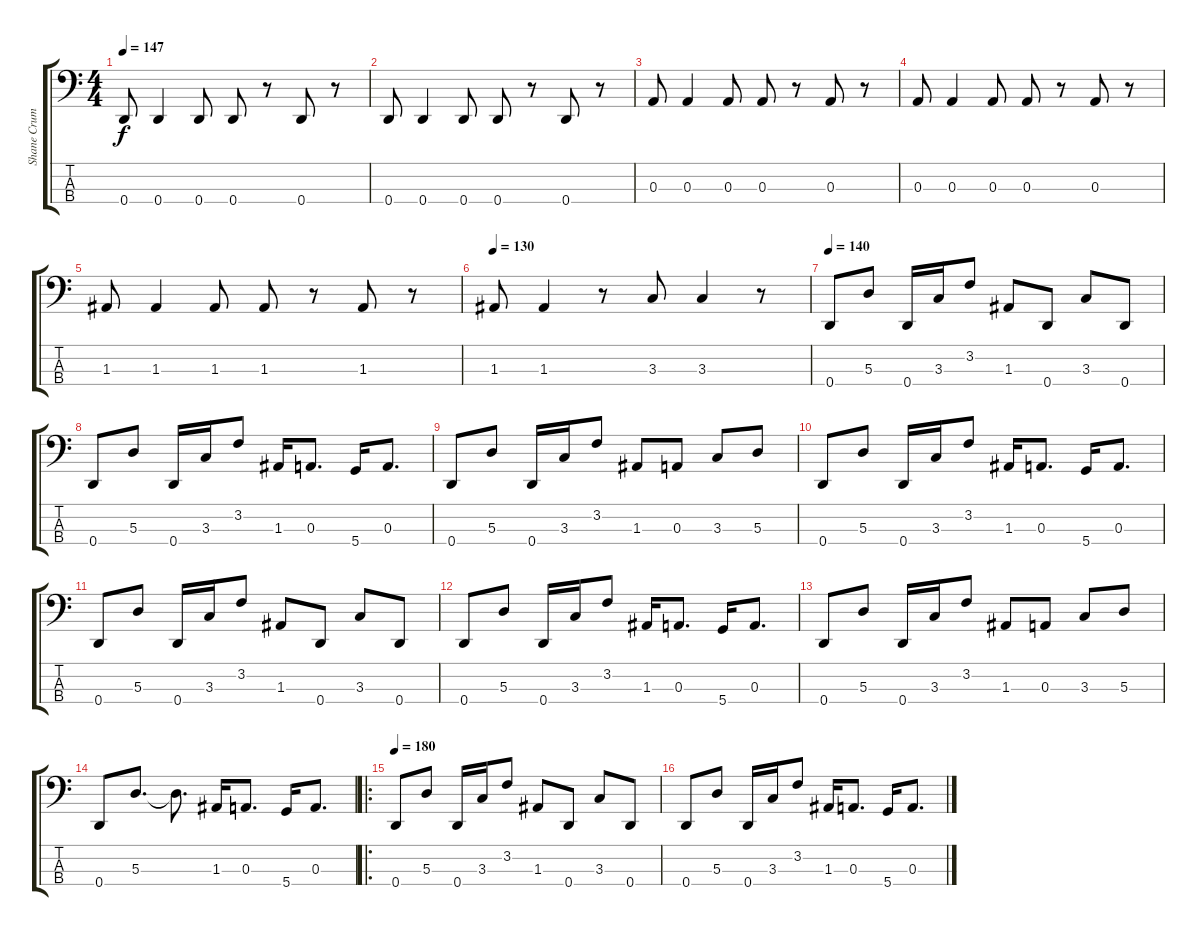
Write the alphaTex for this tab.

\track ("Shane Crump" "Shane Crum") {instrument electricbassfinger}
\staff {score tabs}
\tuning (G2 D2 A1 D1) {hide}
\ts (4 4)
\tempo 147
\clef f4
\ks c
0.4.8{dy f} 0.4.4 0.4.8 0.4.8 r.8 0.4.8 r.8 |
0.4.8 0.4.4 0.4.8 0.4.8 r.8 0.4.8 r.8 |
0.3.8 0.3.4 0.3.8 0.3.8 r.8 0.3.8 r.8 |
0.3.8 0.3.4 0.3.8 0.3.8 r.8 0.3.8 r.8 |
1.3.8 1.3.4 1.3.8 1.3.8 r.8 1.3.8 r.8 |
\tempo 130
1.3.8 1.3.4 r.8 3.3.8 3.3.4 r.8 |
\tempo 120
\tempo 140
0.4.8 5.3.8 0.4.16 3.3.16 3.2.8 1.3.8 0.4.8 3.3.8 0.4.8 |
0.4.8 5.3.8 0.4.16 3.3.16 3.2.8 1.3.16 0.3.8{d} 5.4.16 0.3.8{d} |
0.4.8 5.3.8 0.4.16 3.3.16 3.2.8 1.3.8 0.3.8 3.3.8 5.3.8 |
0.4.8 5.3.8 0.4.16 3.3.16 3.2.8 1.3.16 0.3.8{d} 5.4.16 0.3.8{d} |
0.4.8 5.3.8 0.4.16 3.3.16 3.2.8 1.3.8 0.4.8 3.3.8 0.4.8 |
0.4.8 5.3.8 0.4.16 3.3.16 3.2.8 1.3.16 0.3.8{d} 5.4.16 0.3.8{d} |
0.4.8 5.3.8 0.4.16 3.3.16 3.2.8 1.3.8 0.3.8 3.3.8 5.3.8 |
0.4.8 5.3.8{d} 5.3{t}.8{d} 1.3.16 0.3.8{d} 5.4.16 0.3.8{d} |
\ro
\tempo 180
0.4.8 5.3.8 0.4.16 3.3.16 3.2.8 1.3.8 0.4.8 3.3.8 0.4.8 |
0.4.8 5.3.8 0.4.16 3.3.16 3.2.8 1.3.16 0.3.8{d} 5.4.16 0.3.8{d}
